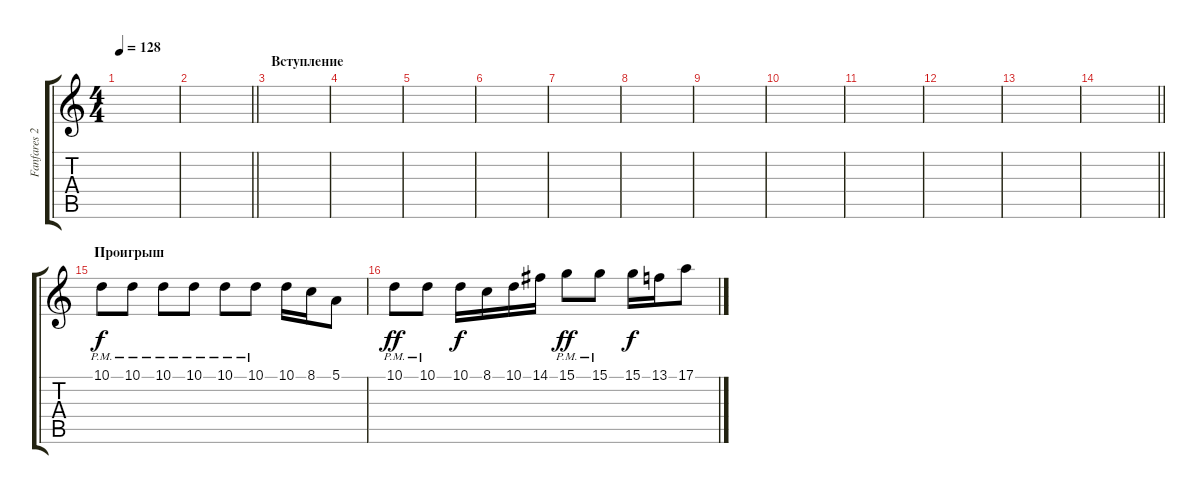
\track ("Fanfares 2" "Fanfares 2") {instrument brasssection}
\staff {score tabs}
\tuning (E4 B3 G3 D3 A2 E2) {hide}
\ts (4 4)
\tempo 128
\clef g2
\ks c
|
\barLineRight lightlight
|
\section ("" "Вступление")
|
|
|
|
|
|
|
|
|
|
|
\barLineRight lightlight
|
\section ("" "Проигрыш")
10.1{pm}.8 10.1{pm}.8 10.1{pm}.8 10.1{pm}.8 10.1{pm}.8 10.1{pm}.8 10.1.16{dy f} 8.1.16 5.1.8 |
10.1{pm}.8{dy ff} 10.1{pm}.8 10.1.16{dy f} 8.1.16 10.1.16 14.1.16 15.1{pm}.8{dy ff} 15.1{pm}.8 15.1.16{dy f} 13.1.16 17.1.8
